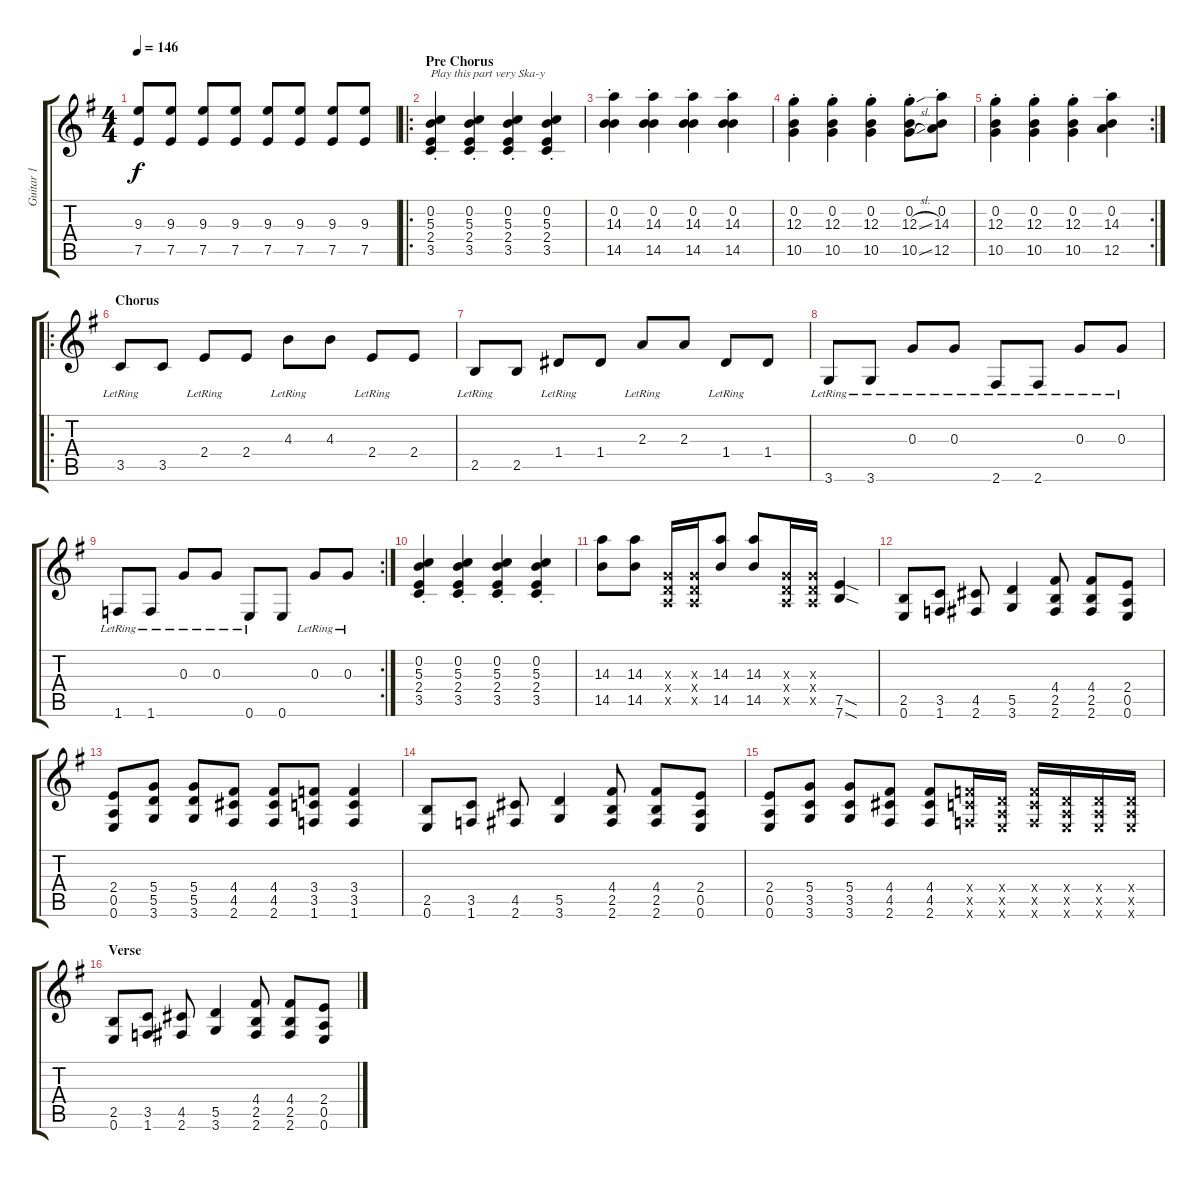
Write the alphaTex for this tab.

\track ("Guitar 1" "Guitar 1") {instrument distortionguitar}
\staff {score tabs}
\tuning (E4 B3 G3 D3 A2 E2) {hide}
\ts (4 4)
\tempo 146
\clef g2
\ks g
(9.3 7.5).8{dy f} (9.3 7.5).8 (9.3 7.5).8 (9.3 7.5).8 (9.3 7.5).8 (9.3 7.5).8 (9.3 7.5).8 (9.3 7.5).8 |
\ro
\section ("" "Pre Chorus")
(0.2{st} 5.3{st} 2.4{st} 3.5{st}).4{txt "Play this part very Ska-y" volume 13} (0.2{st} 5.3{st} 2.4{st} 3.5{st}).4 (0.2{st} 5.3{st} 2.4{st} 3.5{st}).4 (0.2{st} 5.3{st} 2.4{st} 3.5{st}).4 |
(0.2{st} 14.3{st} 14.5{st}).4 (0.2{st} 14.3{st} 14.5{st}).4 (0.2{st} 14.3{st} 14.5{st}).4 (0.2{st} 14.3{st} 14.5{st}).4 |
(0.2{st} 12.3{st} 10.5{st}).4 (0.2{st} 12.3{st} 10.5{st}).4 (0.2{st} 12.3{st} 10.5{st}).4 (0.2{st} 12.3{sl} 10.5{sl}).8 (0.2{st} 14.3{st} 12.5{st}).8 |
\rc 2
(0.2{st} 12.3{st} 10.5{st}).4 (0.2{st} 12.3{st} 10.5{st}).4 (0.2{st} 12.3{st} 10.5{st}).4 (0.2{st} 14.3{st} 12.5{st}).4 |
\ro
\section ("" "Chorus")
3.5{lr}.8 3.5.8 2.4{lr}.8 2.4.8 4.3{lr}.8 4.3.8 2.4{lr}.8 2.4.8 |
2.5{lr}.8 2.5.8 1.4{lr}.8 1.4.8 2.3{lr}.8 2.3.8 1.4{lr}.8 1.4.8 |
3.6{lr}.8 3.6{lr}.8 0.3{lr}.8 0.3{lr}.8 2.6{lr}.8 2.6{lr}.8 0.3{lr}.8 0.3{lr}.8 |
\rc 2
1.6{lr}.8 1.6{lr}.8 0.3{lr}.8 0.3{lr}.8 0.6{lr}.8 0.6.8 0.3{lr}.8 0.3{lr}.8 |
(0.2{st} 5.3{st} 2.4{st} 3.5{st}).4 (0.2{st} 5.3{st} 2.4{st} 3.5{st}).4 (0.2{st} 5.3{st} 2.4{st} 3.5{st}).4 (0.2{st} 5.3{st} 2.4{st} 3.5{st}).4 |
(14.3 14.5).8 (14.3 14.5).8 (0.3{x} 0.4{x} 0.5{x}).16 (0.3{x} 0.4{x} 0.5{x}).16 (14.3 14.5).8 (14.3 14.5).8 (0.3{x} 0.4{x} 0.5{x}).16 (0.3{x} 0.4{x} 0.5{x}).16 (7.5{sod} 7.6{sod}).4 |
(2.5 0.6).8 (3.5 1.6).8 (4.5 2.6).8 (5.5 3.6).4 (4.4 2.5 2.6).8 (4.4 2.5 2.6).8 (2.4 0.5 0.6).8 |
(2.4 0.5 0.6).8 (5.4 5.5 3.6).8 (5.4 5.5 3.6).8 (4.4 4.5 2.6).8 (4.4 4.5 2.6).8 (3.4 3.5 1.6).8 (3.4 3.5 1.6).4 |
(2.5 0.6).8 (3.5 1.6).8 (4.5 2.6).8 (5.5 3.6).4 (4.4 2.5 2.6).8 (4.4 2.5 2.6).8 (2.4 0.5 0.6).8 |
(2.4 0.5 0.6).8 (5.4 3.5 3.6).8 (5.4 3.5 3.6).8 (4.4 4.5 2.6).8 (4.4 4.5 2.6).8 (3.4{x} 3.5{x} 1.6{x}).16 (0.4{x} 0.5{x} 0.6{x}).16 (3.4{x} 3.5{x} 1.6{x}).16 (0.4{x} 0.5{x} 0.6{x}).16 (0.4{x} 0.5{x} 0.6{x}).16 (0.4{x} 0.5{x} 0.6{x}).16 |
\section ("" "Verse")
(2.5 0.6).8 (3.5 1.6).8 (4.5 2.6).8 (5.5 3.6).4 (4.4 2.5 2.6).8 (4.4 2.5 2.6).8 (2.4 0.5 0.6).8
